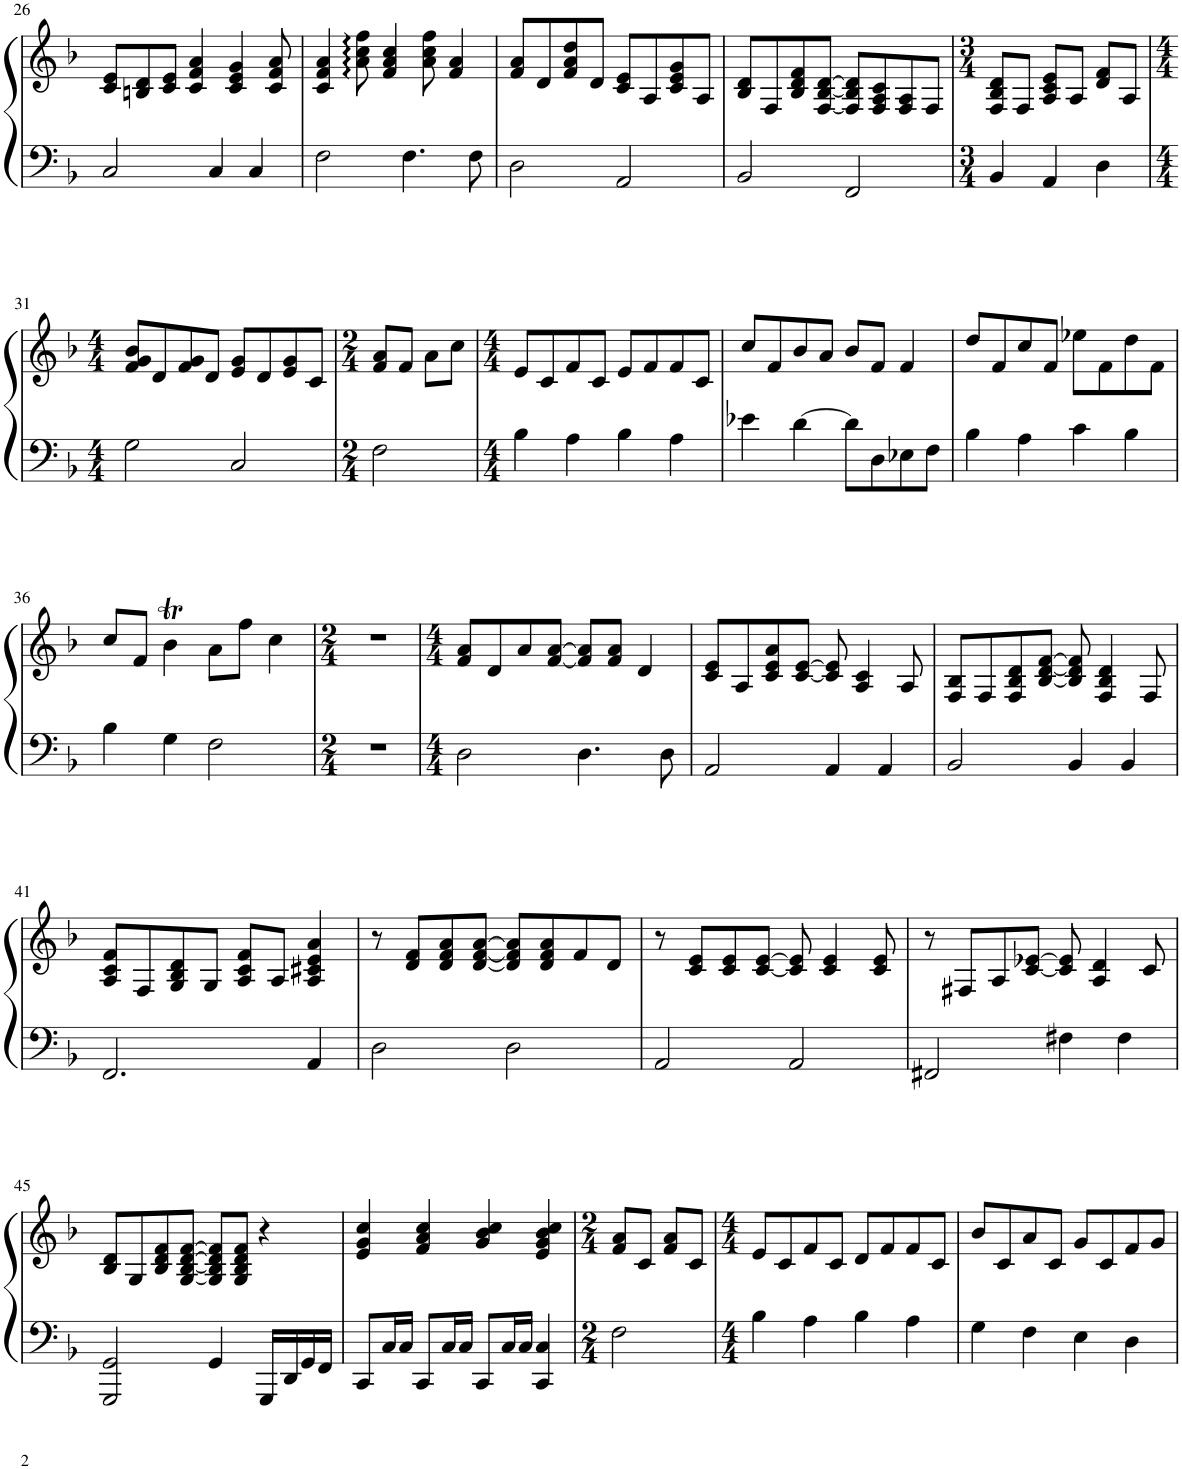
**kern	**kern
*part1	*part1
*staff2	*staff1
*I"Piano de cola	*
*I'Pno.	*
!!LO:PB:g=z
*clefF4	*clefG2
*k[b-]	*k[b-]
*M4/4	*M4/4
=26	=26
2C/	8c/ 8e/L
.	8Bn/ 8d/
.	8c/ 8e/J
.	4c/ 4f/ 4a/
4C/	.
.	4c/ 4e/ 4g/
4C/	.
.	8c/ 8f/ 8a/
=27	=27
2F\	4c/ 4f/ 4a/
.	8a\ 8cc\ 8ff\
.	4f/ 4a/ 4cc/
4.F\	.
.	8a\ 8cc\ 8ff\
.	4f/ 4a/
8F\	.
=28	=28
2D\	8f/ 8a/L
.	8d/
.	8f/ 8a/ 8dd/
.	8d/J
2AA/	8c/ 8e/L
.	8A/
.	8c/ 8e/ 8g/
.	8A/J
=29	=29
2BB-/	8B-/ 8d/L
.	8F/
.	8B-/ 8d/ 8f/
.	[8F/ [8B-/ [8d/J
2FF/	8F/] 8B-/] 8d/]L
.	8F/ 8A/ 8c/
.	8F/ 8A/
.	8F/J
=30	=30
*M3/4	*M3/4
4BB-/	8F/ 8B-/ 8d/L
.	8F/J
4AA/	8A/ 8c/ 8e/L
.	8A/J
4D\	8d/ 8f/L
.	8A/J
!!LO:LB:g=z
=31	=31
*M4/4	*M4/4
2G\	8f/ 8g/ 8b-/L
.	8d/
.	8f/ 8g/
.	8d/J
2C/	8e/ 8g/L
.	8d/
.	8e/ 8g/
.	8c/J
=32	=32
*M2/4	*M2/4
2F\	8f/ 8a/L
.	8f/J
.	8a\L
.	8cc\J
=33	=33
*M4/4	*M4/4
4B-\	8e/L
.	8c/
4A\	8f/
.	8c/J
4B-\	8e/L
.	8f/
4A\	8f/
.	8c/J
=34	=34
4e-X\	8cc/L
.	8f/
[4d\	8b-/
.	8a/J
8d\L]	8b-/L
8D\	8f/J
8E-X\	4f/
8F\J	.
=35	=35
4B-\	8dd/L
.	8f/
4A\	8cc/
.	8f/J
4c\	8ee-X\L
.	8f\
4B-\	8dd\
.	8f\J
!!LO:LB:g=z
=36	=36
4B-\	8cc/L
.	8f/J
4G\	4b-T\
2F\	8a\L
.	8ff\J
.	4cc\
=37	=37
*M2/4	*M2/4
2r	2r
=38	=38
*M4/4	*M4/4
2D\	8f/ 8a/L
.	8d/
.	8a/
.	[8f/ [8a/J
4.D\	8f/] 8a/]L
.	8f/ 8a/J
.	4d/
8D\	.
=39	=39
2AA/	8c/ 8e/L
.	8A/
.	8c/ 8e/ 8a/
.	[8c/ [8e/J
4AA/	8c/] 8e/]
.	4A/ 4c/
4AA/	.
.	8A/
=40	=40
2BB-/	8F/ 8B-/L
.	8F/
.	8F/ 8B-/ 8d/
.	[8B-/ [8d/ [8f/J
4BB-/	8B-/] 8d/] 8f/]
.	4F/ 4B-/ 4d/
4BB-/	.
.	8F/
!!LO:LB:g=z
=41	=41
2.FF/	8A/ 8c/ 8f/L
.	8F/
.	8G/ 8B-/ 8d/
.	8G/J
.	8A/ 8c/ 8f/L
.	8A/J
4AA/	4A/ 4c#X/ 4e/ 4a/
=42	=42
2D\	8r
.	8d/ 8f/L
.	8d/ 8f/ 8a/
.	[8d/ [8f/ [8a/J
2D\	8d/] 8f/] 8a/]L
.	8d/ 8f/ 8a/
.	8f/
.	8d/J
=43	=43
2AA/	8r
.	8c/ 8e/L
.	8c/ 8e/
.	[8c/ [8e/J
2AA/	8c/] 8e/]
.	4c/ 4e/
.	8c/ 8e/
=44	=44
2FF#X/	8r
.	8F#X/L
.	8A/
.	[8c/ [8e-X/J
4F#X\	8c/] 8e-/]
.	4A/ 4d/
4F#\	.
.	8c/
!!LO:LB:g=z
=45	=45
2GGG/ 2GG/	8B-/ 8d/L
.	8G/
.	8B-/ 8d/ 8f/
.	[8G/ [8B-/ [8d/ [8f/J
4GG/	8G/] 8B-/] 8d/] 8f/]L
.	8G/ 8B-/ 8d/ 8f/J
16GGG/LL	4r
16DD/	.
16GG/	.
16FF/JJ	.
=46	=46
8CC/L	4e/ 4g/ 4cc/
16C/L	.
16C/JJ	.
8CC/L	4f/ 4a/ 4cc/
16C/L	.
16C/JJ	.
8CC/L	4g/ 4b-/ 4cc/
16C/L	.
16C/JJ	.
4CC/ 4C/	4e/ 4g/ 4b-/ 4cc/
=47	=47
*M2/4	*M2/4
2F\	8f/ 8a/L
.	8c/J
.	8f/ 8a/L
.	8c/J
=48	=48
*M4/4	*M4/4
4B-\	8e/L
.	8c/
4A\	8f/
.	8c/J
4B-\	8d/L
.	8f/
4A\	8f/
.	8c/J
=49	=49
4G\	8b-/L
.	8c/
4F\	8a/
.	8c/J
4E\	8g/L
.	8c/
4D\	8f/
.	8g/J
=	=
*-	*-
